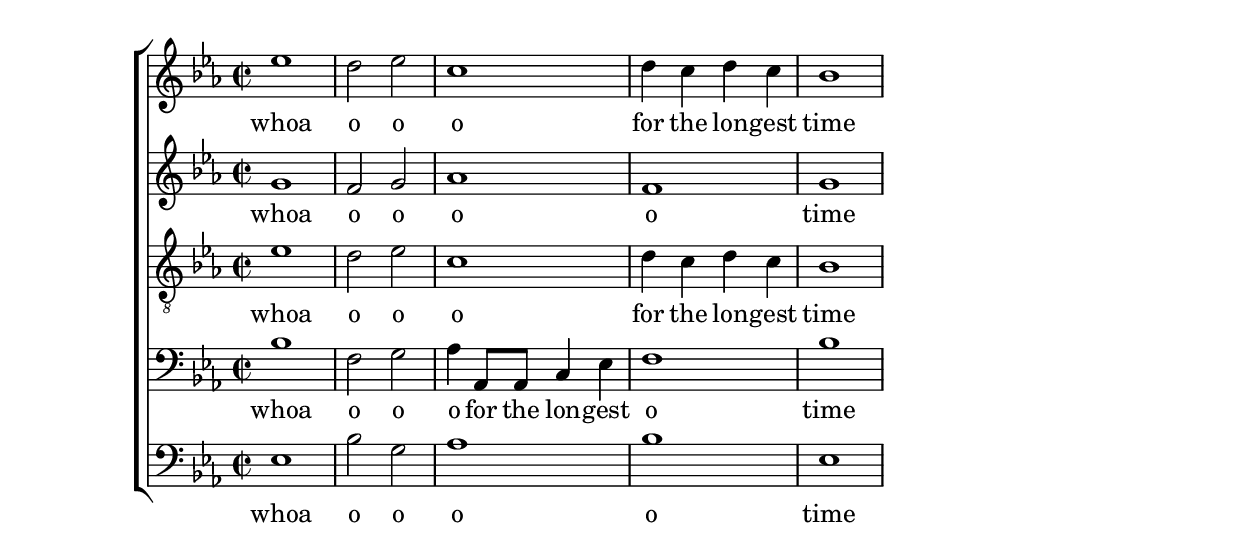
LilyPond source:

global = {
  \key ees \major
  \time 2/2
  \dynamicUp
}
sopranonotes = \relative c'' {
  % c2 \p \< d c d \f
  ees1
  d2 ees2
  c1
  d4 c4 d4 c4
  bes1
}
sopranowords = \lyricmode { whoa o o o for the lon -- gest time }
altonotes = \relative c'' {
  g1
  f2 g2
  aes1
  f1
  g1
}
altowords = \lyricmode { whoa o o o o time }
tenornotes = {
  \clef "G_8"
  \relative c' {
    ees1
    d2 ees2
    c1
    d4 c4 d4 c4
    bes1
  }
}
tenorwords = \lyricmode { whoa o o o for the lon -- gest time }
baritonenotes = {
  \clef bass
  bes1
  f2 g2
  aes4 aes,8 aes,8 c4 ees4
  f1
  bes1
}
baritonewords = \lyricmode { whoa o o o for the lon -- gest o time }
bassnotes = {
  \clef bass
  ees1
  bes2 g2
  aes1
  bes1
  ees1
}
basswords = \lyricmode { whoa o o o o time }

\score {
  \new ChoirStaff <<
    \new Staff <<
      \new Voice = "soprano" <<
        \global
        \sopranonotes
      >>
      \lyricsto "soprano" \new Lyrics \sopranowords
    >>
    \new Staff <<
      \new Voice = "alto" <<
        \global
        \altonotes
      >>
      \lyricsto "alto" \new Lyrics \altowords
    >>
    \new Staff <<
      \new Voice = "tenor" <<
        \global
        \tenornotes
      >>
      \lyricsto "tenor" \new Lyrics \tenorwords
    >>
    \new Staff <<
      \new Voice = "baritone" <<
        \global
        \baritonenotes
      >>
      \lyricsto "baritone" \new Lyrics \baritonewords
    >>
    \new Staff <<
      \new Voice = "bass" <<
        \global
        \bassnotes
      >>
      \lyricsto "bass" \new Lyrics \basswords
    >>
  >>
}
